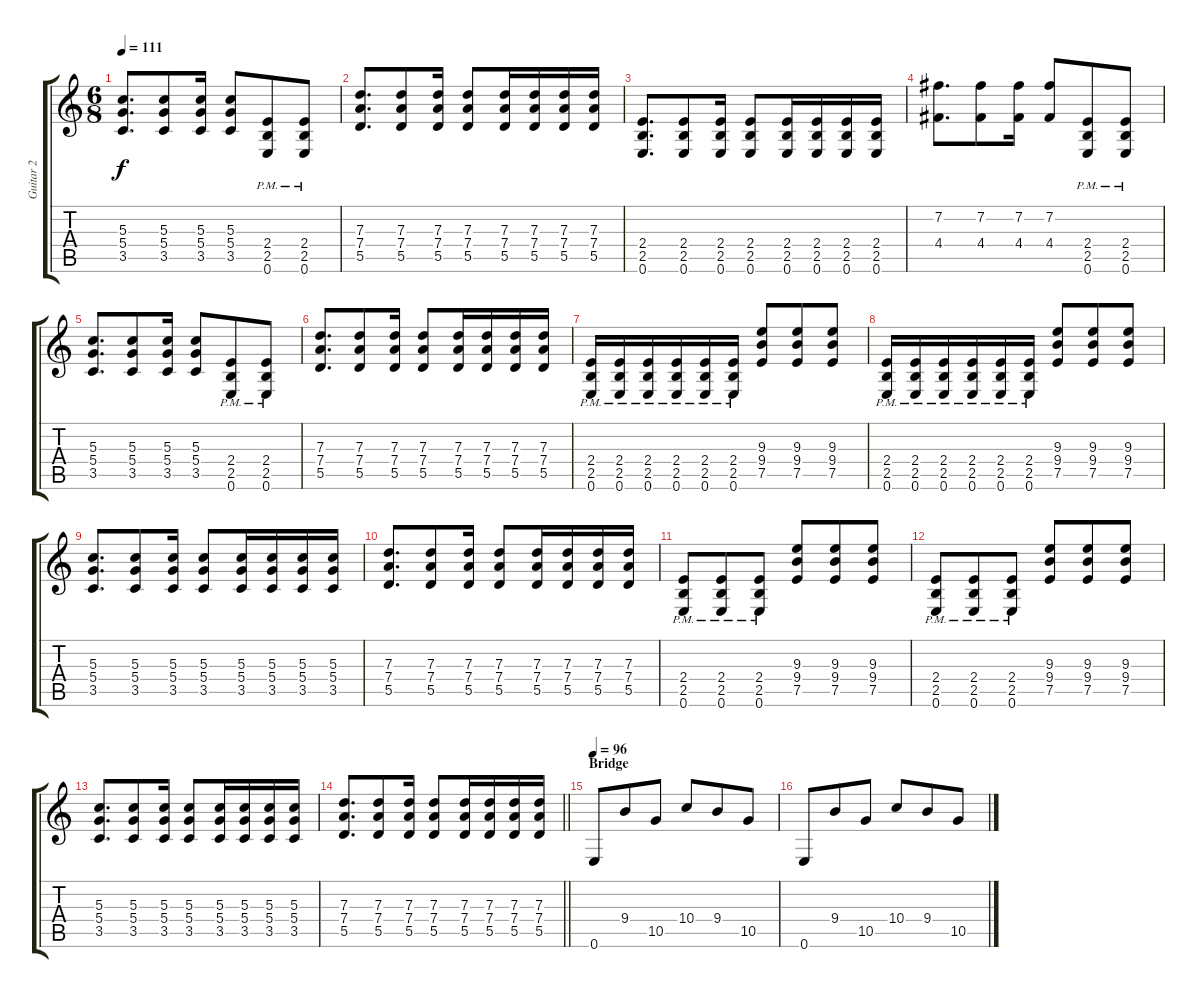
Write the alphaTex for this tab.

\track ("Guitar 2" "Guitar 2") {instrument electricguitarjazz}
\staff {score tabs}
\tuning (E4 B3 G3 D3 A2 E2) {hide}
\ts (6 8)
\tempo 111
\clef g2
\ks c
(5.3 5.4 3.5).8{d dy f} (5.3 5.4 3.5).8 (5.3 5.4 3.5).16 (5.3 5.4 3.5).8 (2.4{pm} 2.5{pm} 0.6{pm}).8 (2.4{pm} 2.5{pm} 0.6{pm}).8 |
(7.3 7.4 5.5).8{d} (7.3 7.4 5.5).8 (7.3 7.4 5.5).16 (7.3 7.4 5.5).8 (7.3 7.4 5.5).16 (7.3 7.4 5.5).16 (7.3 7.4 5.5).16 (7.3 7.4 5.5).16 |
(2.4 2.5 0.6).8{d} (2.4 2.5 0.6).8 (2.4 2.5 0.6).16 (2.4 2.5 0.6).8 (2.4 2.5 0.6).16 (2.4 2.5 0.6).16 (2.4 2.5 0.6).16 (2.4 2.5 0.6).16 |
(7.2 4.4).8{d} (7.2 4.4).8 (7.2 4.4).16 (7.2 4.4).8 (2.4{pm} 2.5{pm} 0.6{pm}).8 (2.4{pm} 2.5{pm} 0.6{pm}).8 |
(5.3 5.4 3.5).8{d} (5.3 5.4 3.5).8 (5.3 5.4 3.5).16 (5.3 5.4 3.5).8 (2.4{pm} 2.5{pm} 0.6{pm}).8 (2.4{pm} 2.5{pm} 0.6{pm}).8 |
(7.3 7.4 5.5).8{d} (7.3 7.4 5.5).8 (7.3 7.4 5.5).16 (7.3 7.4 5.5).8 (7.3 7.4 5.5).16 (7.3 7.4 5.5).16 (7.3 7.4 5.5).16 (7.3 7.4 5.5).16 |
(2.4{pm} 2.5{pm} 0.6{pm}).16 (2.4{pm} 2.5{pm} 0.6{pm}).16 (2.4{pm} 2.5{pm} 0.6{pm}).16 (2.4{pm} 2.5{pm} 0.6{pm}).16 (2.4{pm} 2.5{pm} 0.6{pm}).16 (2.4{pm} 2.5{pm} 0.6{pm}).16 (9.3 9.4 7.5).8 (9.3 9.4 7.5).8 (9.3 9.4 7.5).8 |
(2.4{pm} 2.5{pm} 0.6{pm}).16 (2.4{pm} 2.5{pm} 0.6{pm}).16 (2.4{pm} 2.5{pm} 0.6{pm}).16 (2.4{pm} 2.5{pm} 0.6{pm}).16 (2.4{pm} 2.5{pm} 0.6{pm}).16 (2.4{pm} 2.5{pm} 0.6{pm}).16 (9.3 9.4 7.5).8 (9.3 9.4 7.5).8 (9.3 9.4 7.5).8 |
(5.3 5.4 3.5).8{d} (5.3 5.4 3.5).8 (5.3 5.4 3.5).16 (5.3 5.4 3.5).8 (5.3 5.4 3.5).16 (5.3 5.4 3.5).16 (5.3 5.4 3.5).16 (5.3 5.4 3.5).16 |
(7.3 7.4 5.5).8{d} (7.3 7.4 5.5).8 (7.3 7.4 5.5).16 (7.3 7.4 5.5).8 (7.3 7.4 5.5).16 (7.3 7.4 5.5).16 (7.3 7.4 5.5).16 (7.3 7.4 5.5).16 |
(2.4{pm} 2.5{pm} 0.6{pm}).8 (2.4{pm} 2.5{pm} 0.6{pm}).8 (2.4{pm} 2.5{pm} 0.6{pm}).8 (9.3 9.4 7.5).8 (9.3 9.4 7.5).8 (9.3 9.4 7.5).8 |
(2.4{pm} 2.5{pm} 0.6{pm}).8 (2.4{pm} 2.5{pm} 0.6{pm}).8 (2.4{pm} 2.5{pm} 0.6{pm}).8 (9.3 9.4 7.5).8 (9.3 9.4 7.5).8 (9.3 9.4 7.5).8 |
(5.3 5.4 3.5).8{d} (5.3 5.4 3.5).8 (5.3 5.4 3.5).16 (5.3 5.4 3.5).8 (5.3 5.4 3.5).16 (5.3 5.4 3.5).16 (5.3 5.4 3.5).16 (5.3 5.4 3.5).16 |
\barLineRight lightlight
(7.3 7.4 5.5).8{d} (7.3 7.4 5.5).8 (7.3 7.4 5.5).16 (7.3 7.4 5.5).8 (7.3 7.4 5.5).16 (7.3 7.4 5.5).16 (7.3 7.4 5.5).16 (7.3 7.4 5.5).16 |
\section ("" "Bridge")
\tempo 96
0.6.8{balance 16 instrument electricguitarjazz} 9.4.8 10.5.8 10.4.8 9.4.8 10.5.8 |
0.6.8 9.4.8 10.5.8 10.4.8 9.4.8 10.5.8
